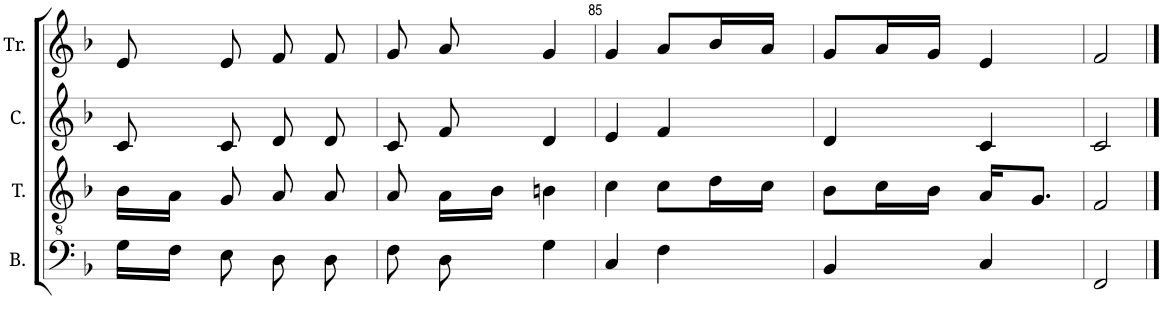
**kern	**kern	**kern	**kern
*part4	*part3	*part2	*part1
*staff4	*staff3	*staff2	*staff1
*I"B.	*I"T.	*I"C.	*I"Tr.
*I'B.	*I'T.	*I'C.	*I'Tr.
!!LO:PB:g=z
*clefF4	*clefGv2	*clefG2	*clefG2
*k[b-]	*k[b-]	*k[b-]	*k[b-]
*M2/4	*M2/4	*M2/4	*M2/4
=83	=83	=83	=83
16G\LL	16B-\LL	8c/L	8e/
16F\JJ	16A\JJ	.	.
8E\	8G/	8c/J	8e/
8D\	8A/	8d/L	8f/
8D\	8A/	8d/J	8f/
=84	=84	=84	=84
8F\	8A/	8c/L	8g/
8D\	16A\LL	8f/J	8a/
.	16B-\JJ	.	.
4G\	4Bn\	4d/	4g/
=85	=85	=85	=85
4C/	4c\	4e/	4g/
4F\	8c\L	4f/	8a/L
.	16d\L	.	16b-/L
.	16c\JJ	.	16a/JJ
=86	=86	=86	=86
4BB-/	8B-\L	4d/	8g/L
.	16c\L	.	16a/L
.	16B-\JJ	.	16g/JJ
4C/	16A/KL	4c/	4e/
.	8.G/J	.	.
=87	=87	=87	=87
2FF/	2F/	2c/	2f/
==	==	==	==
*-	*-	*-	*-
